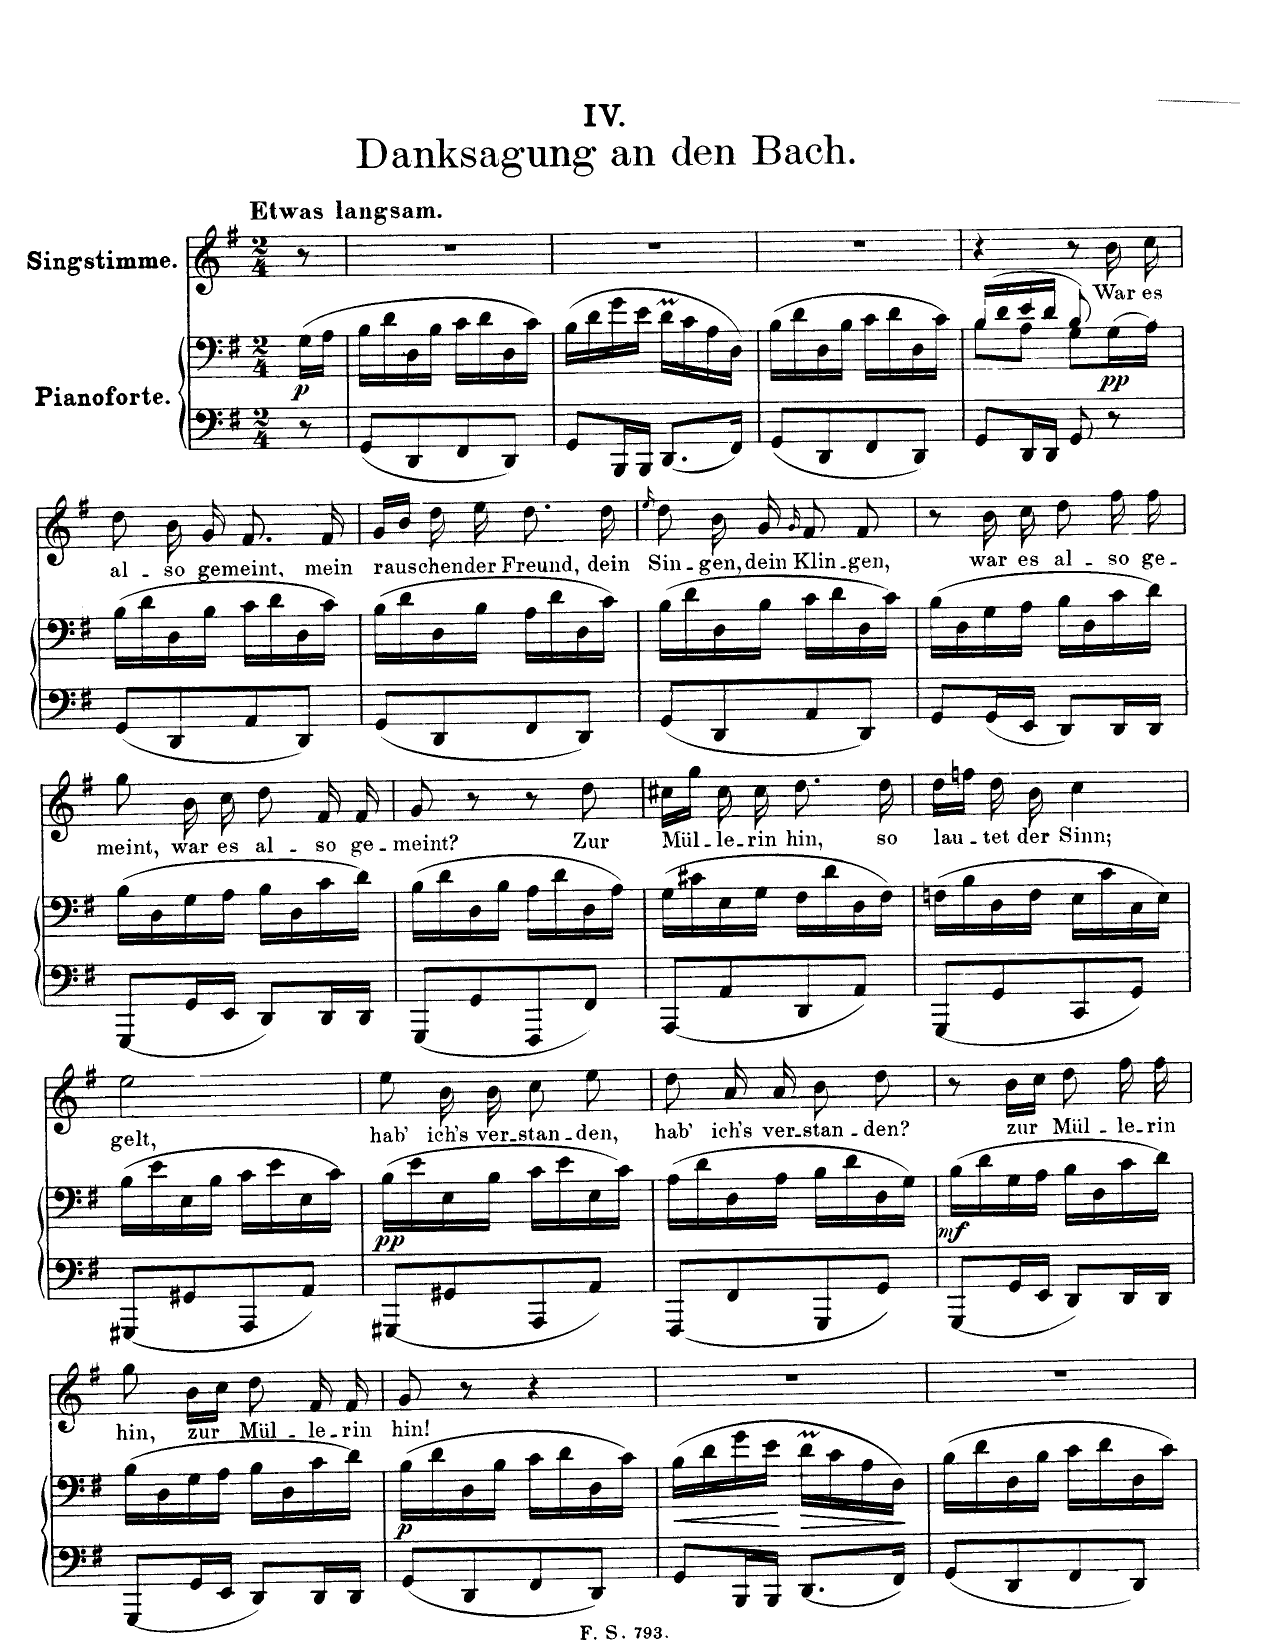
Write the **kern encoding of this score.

**kern	**kern	**dynam	**kern	**text
*part2	*part2	*part2	*part1	*part1
*staff3	*staff2	*staff2/3	*staff1	*staff1
*I"Pianoforte	*	*	*I"Singstimme	*
*I'Pno	*	*	*	*
*clefF4	*clefF4	*	*clefG2	*
*k[f#]	*k[f#]	*	*k[f#]	*
*M2/4	*M2/4	*	*M2/4	*
=1	=1	=1	=1	=1
!	!	!	!LO:TX:a:B:t=Etwas langsam.	!
!	!	!LO:DY:b	!	!
8r	(16G\LL	p	8r	.
.	16A\JJ	.	.	.
=2	=2	=2	=2	=2
8GG/L	16B\LL	.	2r	.
.	16d\	.	.	.
8DD/	16D\	.	.	.
.	16B\JJ	.	.	.
8FF#/	16c\LL	.	.	.
.	16d\	.	.	.
8DD/J	16D\	.	.	.
.	16c\JJ)	.	.	.
=3	=3	=3	=3	=3
8GG/L	(16B\LL	.	2r	.
.	16d\	.	.	.
16BBB/L	16g\	.	.	.
16BBB/JJ	16e\JJ	.	.	.
8.DD/L	16dM\LL	.	.	.
.	16c\	.	.	.
.	16A\	.	.	.
16FF#/Jk	16D\JJ)	.	.	.
=4	=4	=4	=4	=4
8GG/L	(16B\LL	.	2r	.
.	16d\	.	.	.
8DD/	16D\	.	.	.
.	16B\JJ	.	.	.
8FF#/	16c\LL	.	.	.
.	16d\	.	.	.
8DD/J	16D\	.	.	.
.	16c\JJ)	.	.	.
=5	=5	=5	=5	=5
*	*^	*	*	*
8GG/L	(16B/LL	8B\L	.	4r	.
.	16d/	.	.	.	.
16DD/L	16e/	8A\J	.	.	.
16DD/JJ	16d/JJ	.	.	.	.
8GG/	8B/)	8G\	.	8r	.
!	!	!	!LO:DY:b	!	!
8r	(16G\LL	8ryy	pp	16b\	War
.	16A\JJ)	.	.	16cc\	es
*	*v	*v	*	*	*
=6	=6	=6	=6	=6
8GG/L	(16B\LL	.	8dd\	al-
.	16d\	.	.	.
8DD/	16D\	.	16b\	-so
.	16B\JJ	.	16g/	ge-
8AA/	16c\LL	.	8.f#/	-meint,
.	16d\	.	.	.
8DD/J	16D\	.	.	.
.	16c\JJ)	.	16f#/	mein
=7	=7	=7	=7	=7
8GG/L	(16B\LL	.	(16g/LL	rau-
.	16d\	.	16b/JJ)	.
8DD/	16D\	.	16dd\	-schen-
.	16B\JJ	.	16ee\	-der
8FF#/	16A\LL	.	8.dd\	Freund,
.	16d\	.	.	.
8DD/J	16D\	.	.	.
.	16c\JJ)	.	16dd\	dein
=8	=8	=8	=8	=8
.	.	.	(16qee/	.
8GG/L	(16B\LL	.	8dd\)	Sin-
.	16d\	.	.	.
8DD/	16D\	.	16b\	-gen,
.	16B\JJ	.	16g/	dein
.	.	.	(16qg/	.
8AA/	16c\LL	.	8f#/)	Klin-
.	16d\	.	.	.
8DD/J	16D\	.	8f#/	-gen
.	16c\JJ)	.	.	.
=9	=9	=9	=9	=9
8GG/L	(16B\LL	.	8r	.
.	16D\	.	.	.
16GG/L	16G\	.	16b\	war
16EE/JJ	16A\JJ	.	16cc\	es
8DD/L	16B\LL	.	8dd\	al-
.	16D\	.	.	.
16DD/L	16c\	.	16ff#\	-so
16DD/JJ	16d\JJ)	.	16ff#\	ge-
=10	=10	=10	=10	=10
8GGG/L	(16B\LL	.	8gg\	-meint,
.	16D\	.	.	.
16GG/L	16G\	.	16b\	war
16EE/JJ	16A\JJ	.	16cc\	es
8DD/L	16B\LL	.	8dd\	al-
.	16D\	.	.	.
16DD/L	16c\	.	16f#/	-so
16DD/JJ	16d\JJ)	.	16f#/	ge-
=11	=11	=11	=11	=11
8GGG/L	(16B\LL	.	8g/	-meint?
.	16d\	.	.	.
8GG/	16D\	.	8r	.
.	16B\JJ	.	.	.
8FFF#/	16A\LL	.	8r	.
.	16d\	.	.	.
8FF#/J	16D\	.	8dd\	Zur
.	16A\JJ)	.	.	.
=12	=12	=12	=12	=12
8AAA/L	(16G\LL	.	(16cc#X\LL	Mül-
.	16c#X\	.	16gg\JJ)	.
8AA/	16E\	.	16cc#\	-le-
.	16G\JJ	.	16cc#\	-rin
8DD/	16F#\LL	.	8.dd\	hin,
.	16d\	.	.	.
8AA/J	16D\	.	.	.
.	16F#\JJ)	.	16dd\	so
=13	=13	=13	=13	=13
8GGG/L	(16Fn\LL	.	(16dd\LL	lau-
.	16B\	.	16ffn\JJ)	.
8GG/	16D\	.	16dd\	-tet
.	16F\JJ	.	16b\	der
8CC/	16E\LL	.	4ccn\	Sinn;
.	16c\	.	.	.
8GG/J	16C\	.	.	.
.	16E\JJ)	.	.	.
=14	=14	=14	=14	=14
8GGG#X/L	(16B\LL	.	2ee\	gelt,
.	16e\	.	.	.
8GG#X/	16E\	.	.	.
.	16B\JJ	.	.	.
8AAA/	16c\LL	.	.	.
.	16e\	.	.	.
8AA/J	16E\	.	.	.
.	16c\JJ)	.	.	.
=15	=15	=15	=15	=15
!	!	!LO:DY:b	!	!
8GGG#X/L	(16B\LL	pp	8ee\	hab'
.	16e\	.	.	.
8GG#X/	16E\	.	16b\	ich's
.	16B\JJ	.	16b\	ver-
8AAA/	16c\LL	.	8cc\	-stan-
.	16e\	.	.	.
8AA/J	16E\	.	8ee\	-den,
.	16c\JJ)	.	.	.
=16	=16	=16	=16	=16
8FFF#/L	(16A\LL	.	8dd\	hab'
.	16d\	.	.	.
8FF#/	16D\	.	16a/	ich's
.	16A\JJ	.	16a/	ver-
8GGGn/	16B\LL	.	8b\	-stan-
.	16d\	.	.	.
8GGn/J	16D\	.	8dd\	-den?
.	16G\JJ)	.	.	.
=17	=17	=17	=17	=17
!	!	!LO:DY:b	!	!
8GGG/L	(16B\LL	mf	8r	.
.	16d\	.	.	.
16GG/L	16G\	.	(16b\LL	zur
16EE/JJ	16A\JJ	.	16cc\JJ)	.
8DD/L	16B\LL	.	8dd\	Mül-
.	16D\	.	.	.
16DD/L	16c\	.	16ff#\	-le-
16DD/JJ	16d\JJ)	.	16ff#\	-rin
=18	=18	=18	=18	=18
8GGG/L	(16B\LL	.	8gg\	hin,
.	16D\	.	.	.
16GG/L	16G\	.	(16b\LL	zur
16EE/JJ	16A\JJ	.	16cc\JJ)	.
8DD/L	16B\LL	.	8dd\	Mül-
.	16BB\	.	.	.
16DD/L	16c\	.	16f#/	-le-
16DD/JJ	16d\JJ)	.	16f#/	-rin
=19	=19	=19	=19	=19
!	!	!LO:DY:b	!	!
8GG/L	(16B\LL	p	8g/	hin!
.	16d\	.	.	.
8DD/	16D\	.	8r	.
.	16B\JJ	.	.	.
8FF#/	16c\LL	.	4r	.
.	16d\	.	.	.
8DD/J	16D\	.	.	.
.	16c\JJ)	.	.	.
=20	=20	=20	=20	=20
!	!	!LO:HP:b	!	!
8GG/L	(16B\LL	<	2r	.
.	16d\	.	.	.
16BBB/L	16g\	.	.	.
16BBB/JJ	16e\JJ	.	.	.
!	!	!LO:HP:n=1:b	!	!
8.DD/L	16dM\LL	[ >	.	.
.	16c\	.	.	.
.	16A\	.	.	.
16FF#/Jk	16D\JJ)	]	.	.
=21	=21	=21	=21	=21
8GG/L	(16B\LL	.	2r	.
.	16d\	.	.	.
8DD/	16D\	.	.	.
.	16B\JJ	.	.	.
8FF#/	16c\LL	.	.	.
.	16d\	.	.	.
8DD/J	16D\	.	.	.
.	16c\JJ)	.	.	.
=	=	=	=	=
*-	*-	*-	*-	*-
